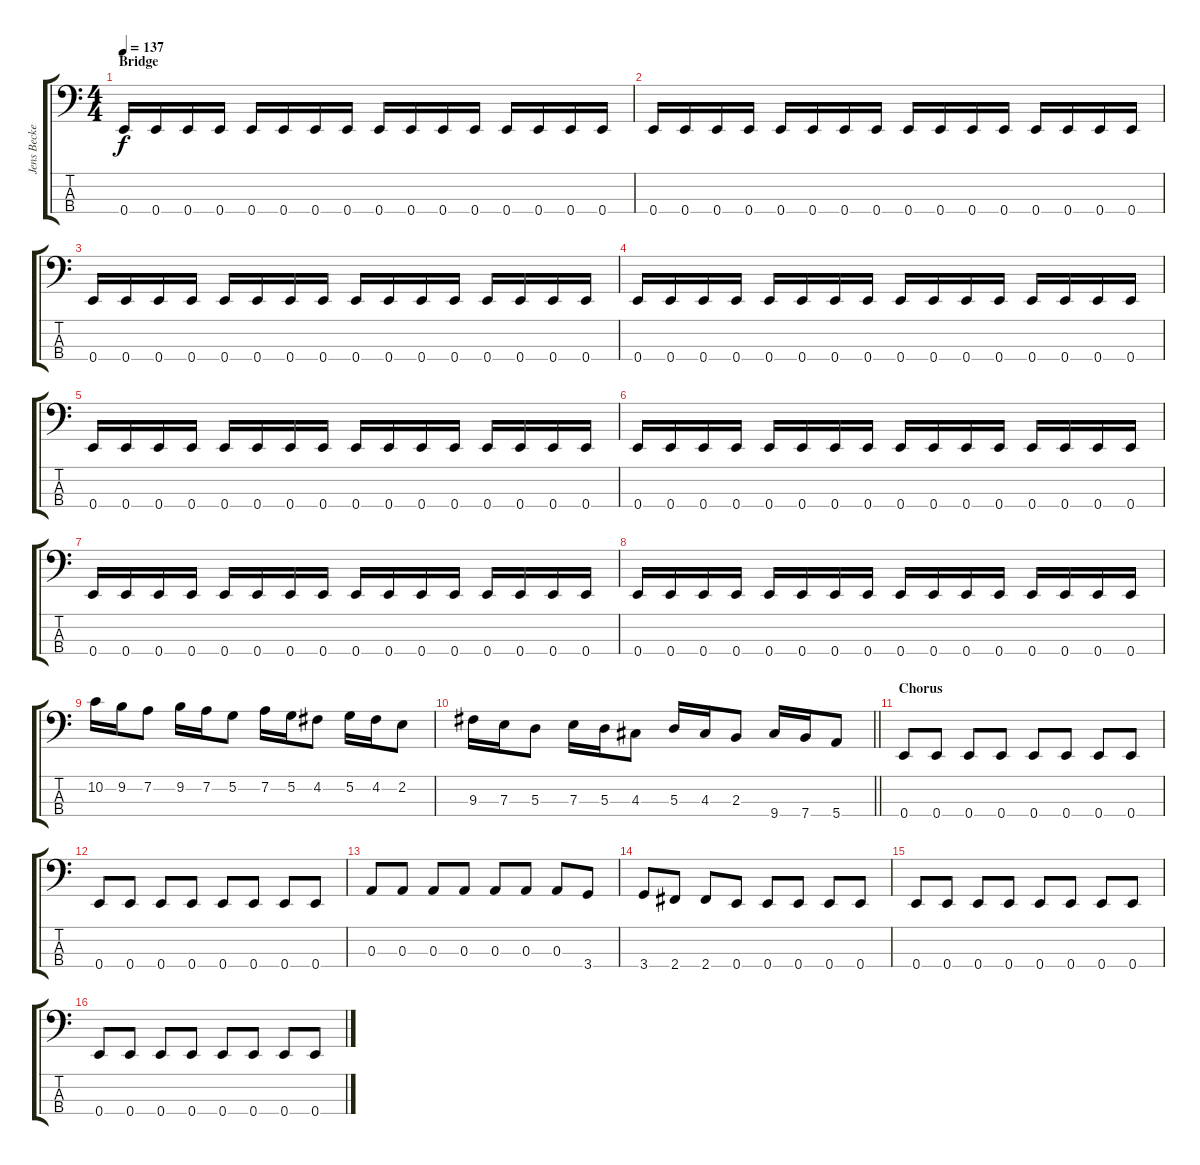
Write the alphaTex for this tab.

\track ("Jens Becker" "Jens Becke") {instrument electricbasspick}
\staff {score tabs}
\tuning (G2 D2 A1 E1) {hide}
\ts (4 4)
\section ("" "Bridge")
\tempo 137
\clef f4
\ks c
0.4.16{dy f} 0.4.16 0.4.16 0.4.16 0.4.16 0.4.16 0.4.16 0.4.16 0.4.16 0.4.16 0.4.16 0.4.16 0.4.16 0.4.16 0.4.16 0.4.16 |
0.4.16 0.4.16 0.4.16 0.4.16 0.4.16 0.4.16 0.4.16 0.4.16 0.4.16 0.4.16 0.4.16 0.4.16 0.4.16 0.4.16 0.4.16 0.4.16 |
0.4.16 0.4.16 0.4.16 0.4.16 0.4.16 0.4.16 0.4.16 0.4.16 0.4.16 0.4.16 0.4.16 0.4.16 0.4.16 0.4.16 0.4.16 0.4.16 |
0.4.16 0.4.16 0.4.16 0.4.16 0.4.16 0.4.16 0.4.16 0.4.16 0.4.16 0.4.16 0.4.16 0.4.16 0.4.16 0.4.16 0.4.16 0.4.16 |
0.4.16 0.4.16 0.4.16 0.4.16 0.4.16 0.4.16 0.4.16 0.4.16 0.4.16 0.4.16 0.4.16 0.4.16 0.4.16 0.4.16 0.4.16 0.4.16 |
0.4.16 0.4.16 0.4.16 0.4.16 0.4.16 0.4.16 0.4.16 0.4.16 0.4.16 0.4.16 0.4.16 0.4.16 0.4.16 0.4.16 0.4.16 0.4.16 |
0.4.16 0.4.16 0.4.16 0.4.16 0.4.16 0.4.16 0.4.16 0.4.16 0.4.16 0.4.16 0.4.16 0.4.16 0.4.16 0.4.16 0.4.16 0.4.16 |
0.4.16 0.4.16 0.4.16 0.4.16 0.4.16 0.4.16 0.4.16 0.4.16 0.4.16 0.4.16 0.4.16 0.4.16 0.4.16 0.4.16 0.4.16 0.4.16 |
10.2.16 9.2.16 7.2.8 9.2.16 7.2.16 5.2.8 7.2.16 5.2.16 4.2.8 5.2.16 4.2.16 2.2.8 |
\barLineRight lightlight
9.3.16 7.3.16 5.3.8 7.3.16 5.3.16 4.3.8 5.3.16 4.3.16 2.3.8 9.4.16 7.4.16 5.4.8 |
\section ("" "Chorus")
0.4.8 0.4.8 0.4.8 0.4.8 0.4.8 0.4.8 0.4.8 0.4.8 |
0.4.8 0.4.8 0.4.8 0.4.8 0.4.8 0.4.8 0.4.8 0.4.8 |
0.3.8 0.3.8 0.3.8 0.3.8 0.3.8 0.3.8 0.3.8 3.4.8 |
3.4.8 2.4.8 2.4.8 0.4.8 0.4.8 0.4.8 0.4.8 0.4.8 |
0.4.8 0.4.8 0.4.8 0.4.8 0.4.8 0.4.8 0.4.8 0.4.8 |
0.4.8 0.4.8 0.4.8 0.4.8 0.4.8 0.4.8 0.4.8 0.4.8
